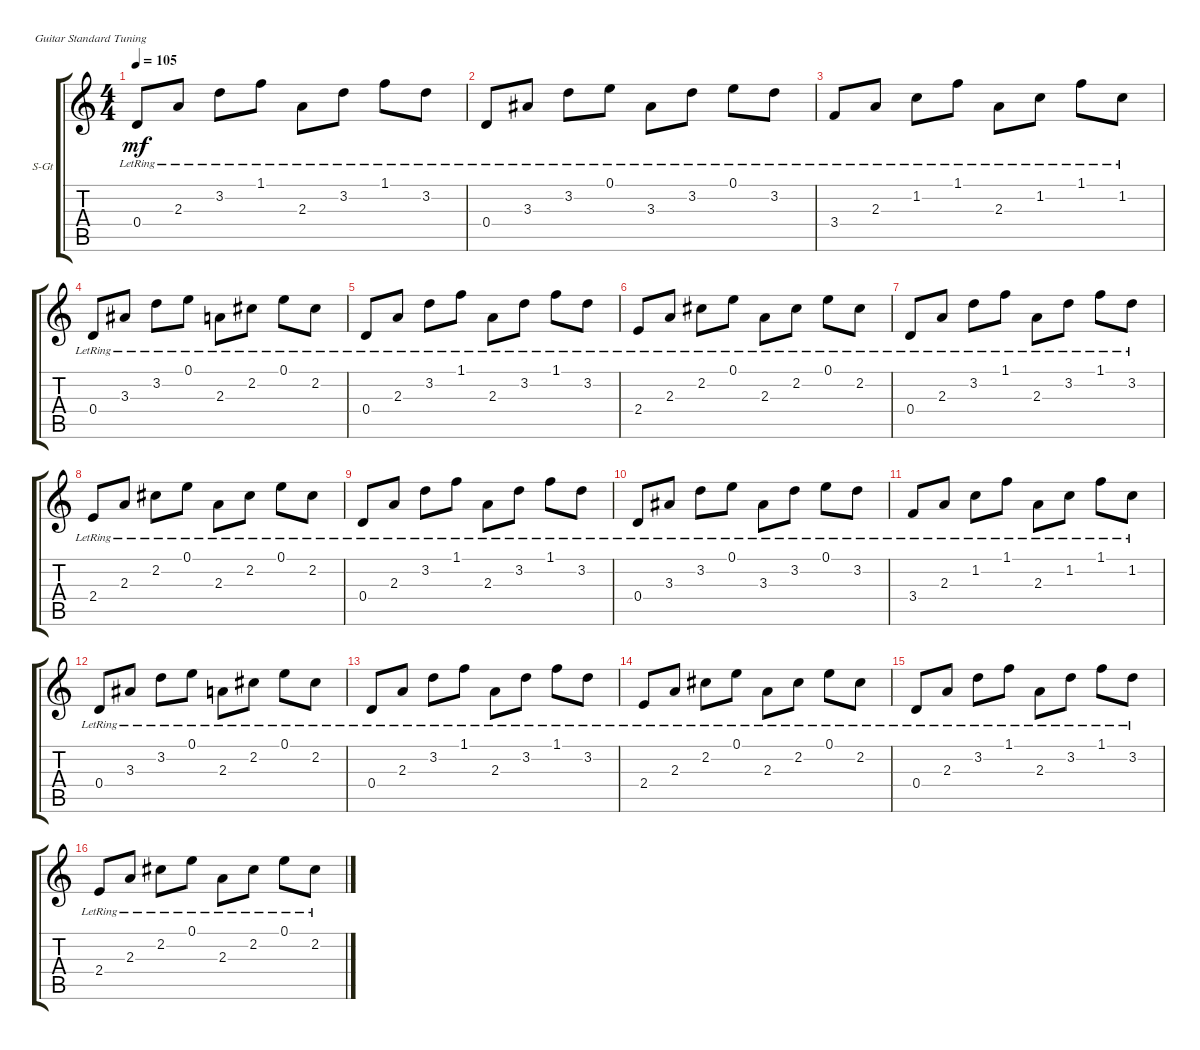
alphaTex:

\bracketExtendMode groupsimilarinstruments
\firstSystemTrackNameOrientation horizontal
\otherSystemsTrackNameOrientation horizontal
\track ("Александр Васильев (левый канал)" "S-Gt") {instrument acousticguitarsteel}
\staff {score tabs}
\tuning (E4 B3 G3 D3 A2 E2)
\ts (4 4)
\tempo 105
\clef g2
\ks c
0.4{lr}.8{dy mf} 2.3{lr}.8 3.2{lr}.8 1.1{lr}.8 2.3{lr}.8 3.2{lr}.8 1.1{lr}.8 3.2{lr}.8 |
0.4{lr}.8 3.3{lr}.8 3.2{lr}.8 0.1{lr}.8 3.3{lr}.8 3.2{lr}.8 0.1{lr}.8 3.2{lr}.8 |
3.4{lr}.8 2.3{lr}.8 1.2{lr}.8 1.1{lr}.8 2.3{lr}.8 1.2{lr}.8 1.1{lr}.8 1.2{lr}.8 |
0.4{lr}.8 3.3{lr}.8 3.2{lr}.8 0.1{lr}.8 2.3{lr}.8 2.2{lr}.8 0.1{lr}.8 2.2{lr}.8 |
0.4{lr}.8 2.3{lr}.8 3.2{lr}.8 1.1{lr}.8 2.3{lr}.8 3.2{lr}.8 1.1{lr}.8 3.2{lr}.8 |
2.4{lr}.8 2.3{lr}.8 2.2{lr}.8 0.1{lr}.8 2.3{lr}.8 2.2{lr}.8 0.1{lr}.8 2.2{lr}.8 |
0.4{lr}.8 2.3{lr}.8 3.2{lr}.8 1.1{lr}.8 2.3{lr}.8 3.2{lr}.8 1.1{lr}.8 3.2{lr}.8 |
2.4{lr}.8 2.3{lr}.8 2.2{lr}.8 0.1{lr}.8 2.3{lr}.8 2.2{lr}.8 0.1{lr}.8 2.2{lr}.8 |
0.4{lr}.8 2.3{lr}.8 3.2{lr}.8 1.1{lr}.8 2.3{lr}.8 3.2{lr}.8 1.1{lr}.8 3.2{lr}.8 |
0.4{lr}.8 3.3{lr}.8 3.2{lr}.8 0.1{lr}.8 3.3{lr}.8 3.2{lr}.8 0.1{lr}.8 3.2{lr}.8 |
3.4{lr}.8 2.3{lr}.8 1.2{lr}.8 1.1{lr}.8 2.3{lr}.8 1.2{lr}.8 1.1{lr}.8 1.2{lr}.8 |
0.4{lr}.8 3.3{lr}.8 3.2{lr}.8 0.1{lr}.8 2.3{lr}.8 2.2{lr}.8 0.1{lr}.8 2.2{lr}.8 |
0.4{lr}.8 2.3{lr}.8 3.2{lr}.8 1.1{lr}.8 2.3{lr}.8 3.2{lr}.8 1.1{lr}.8 3.2{lr}.8 |
2.4{lr}.8 2.3{lr}.8 2.2{lr}.8 0.1{lr}.8 2.3{lr}.8 2.2{lr}.8 0.1{lr}.8 2.2{lr}.8 |
0.4{lr}.8 2.3{lr}.8 3.2{lr}.8 1.1{lr}.8 2.3{lr}.8 3.2{lr}.8 1.1{lr}.8 3.2{lr}.8 |
2.4{lr}.8 2.3{lr}.8 2.2{lr}.8 0.1{lr}.8 2.3{lr}.8 2.2{lr}.8 0.1{lr}.8 2.2{lr}.8
